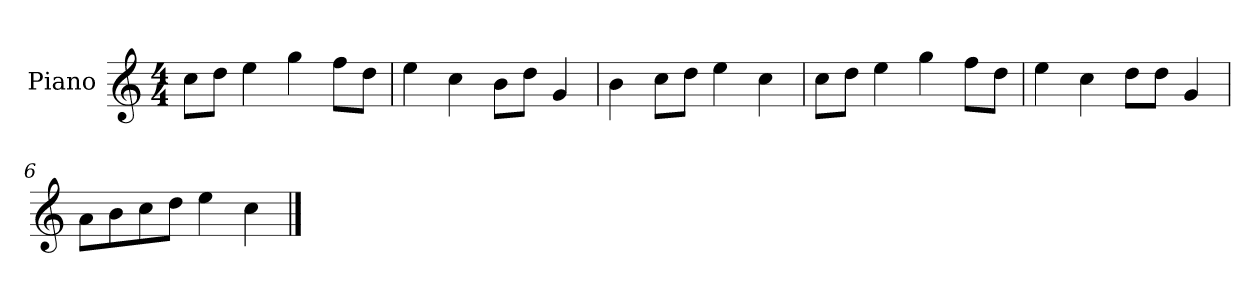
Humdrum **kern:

**kern
*part1
*staff1
*I"Piano
*I'P-no
*clefG2
*k[]
*M4/4
*MM90
=1
8cc\L
8dd\J
4ee\
4gg\
8ff\L
8dd\J
=2
4ee\
4cc\
8b\L
8dd\J
4g/
=3
4b\
8cc\L
8dd\J
4ee\
4cc\
=4
8cc\L
8dd\J
4ee\
4gg\
8ff\L
8dd\J
=5
4ee\
4cc\
8dd\L
8dd\J
4g/
=6
8a\L
8b\
8cc\
8dd\J
4ee\
4cc\
==
*-
